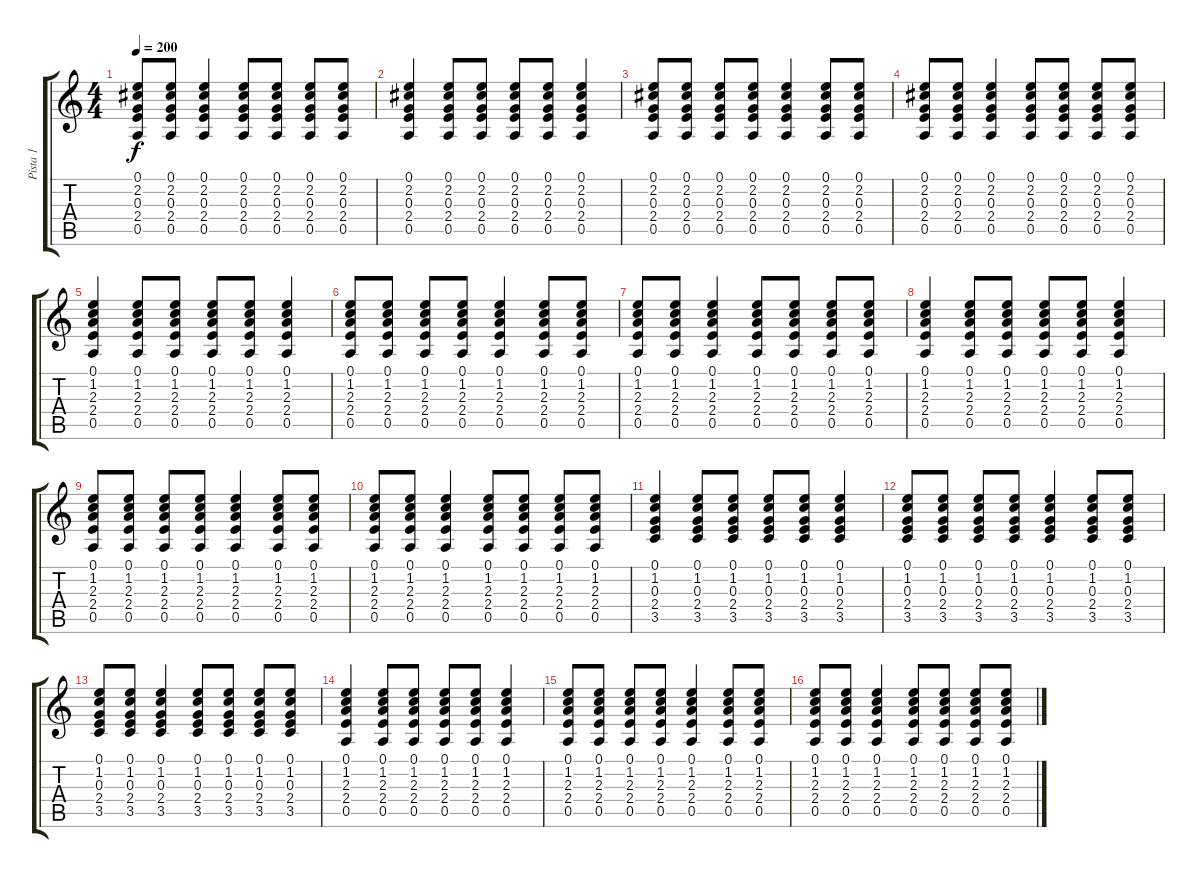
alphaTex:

\track ("Pista 1" "Pista 1") {instrument acousticguitarnylon}
\staff {score tabs}
\tuning (E4 B3 G3 D3 A2 E2) {hide}
\ts (4 4)
\tempo 200
\clef g2
\ks c
(0.1 2.2 0.3 2.4 0.5).8{dy f} (0.1 2.2 0.3 2.4 0.5).8 (0.1 2.2 0.3 2.4 0.5).4 (0.1 2.2 0.3 2.4 0.5).8 (0.1 2.2 0.3 2.4 0.5).8 (0.1 2.2 0.3 2.4 0.5).8 (0.1 2.2 0.3 2.4 0.5).8 |
(0.1 2.2 0.3 2.4 0.5).4 (0.1 2.2 0.3 2.4 0.5).8 (0.1 2.2 0.3 2.4 0.5).8 (0.1 2.2 0.3 2.4 0.5).8 (0.1 2.2 0.3 2.4 0.5).8 (0.1 2.2 0.3 2.4 0.5).4 |
(0.1 2.2 0.3 2.4 0.5).8 (0.1 2.2 0.3 2.4 0.5).8 (0.1 2.2 0.3 2.4 0.5).8 (0.1 2.2 0.3 2.4 0.5).8 (0.1 2.2 0.3 2.4 0.5).4 (0.1 2.2 0.3 2.4 0.5).8 (0.1 2.2 0.3 2.4 0.5).8 |
(0.1 2.2 0.3 2.4 0.5).8 (0.1 2.2 0.3 2.4 0.5).8 (0.1 2.2 0.3 2.4 0.5).4 (0.1 2.2 0.3 2.4 0.5).8 (0.1 2.2 0.3 2.4 0.5).8 (0.1 2.2 0.3 2.4 0.5).8 (0.1 2.2 0.3 2.4 0.5).8 |
(0.1 1.2 2.3 2.4 0.5).4 (0.1 1.2 2.3 2.4 0.5).8 (0.1 1.2 2.3 2.4 0.5).8 (0.1 1.2 2.3 2.4 0.5).8 (0.1 1.2 2.3 2.4 0.5).8 (0.1 1.2 2.3 2.4 0.5).4 |
(0.1 1.2 2.3 2.4 0.5).8 (0.1 1.2 2.3 2.4 0.5).8 (0.1 1.2 2.3 2.4 0.5).8 (0.1 1.2 2.3 2.4 0.5).8 (0.1 1.2 2.3 2.4 0.5).4 (0.1 1.2 2.3 2.4 0.5).8 (0.1 1.2 2.3 2.4 0.5).8 |
(0.1 1.2 2.3 2.4 0.5).8 (0.1 1.2 2.3 2.4 0.5).8 (0.1 1.2 2.3 2.4 0.5).4 (0.1 1.2 2.3 2.4 0.5).8 (0.1 1.2 2.3 2.4 0.5).8 (0.1 1.2 2.3 2.4 0.5).8 (0.1 1.2 2.3 2.4 0.5).8 |
(0.1 1.2 2.3 2.4 0.5).4 (0.1 1.2 2.3 2.4 0.5).8 (0.1 1.2 2.3 2.4 0.5).8 (0.1 1.2 2.3 2.4 0.5).8 (0.1 1.2 2.3 2.4 0.5).8 (0.1 1.2 2.3 2.4 0.5).4 |
(0.1 1.2 2.3 2.4 0.5).8 (0.1 1.2 2.3 2.4 0.5).8 (0.1 1.2 2.3 2.4 0.5).8 (0.1 1.2 2.3 2.4 0.5).8 (0.1 1.2 2.3 2.4 0.5).4 (0.1 1.2 2.3 2.4 0.5).8 (0.1 1.2 2.3 2.4 0.5).8 |
(0.1 1.2 2.3 2.4 0.5).8 (0.1 1.2 2.3 2.4 0.5).8 (0.1 1.2 2.3 2.4 0.5).4 (0.1 1.2 2.3 2.4 0.5).8 (0.1 1.2 2.3 2.4 0.5).8 (0.1 1.2 2.3 2.4 0.5).8 (0.1 1.2 2.3 2.4 0.5).8 |
(0.1 1.2 0.3 2.4 3.5).4 (0.1 1.2 0.3 2.4 3.5).8 (0.1 1.2 0.3 2.4 3.5).8 (0.1 1.2 0.3 2.4 3.5).8 (0.1 1.2 0.3 2.4 3.5).8 (0.1 1.2 0.3 2.4 3.5).4 |
(0.1 1.2 0.3 2.4 3.5).8 (0.1 1.2 0.3 2.4 3.5).8 (0.1 1.2 0.3 2.4 3.5).8 (0.1 1.2 0.3 2.4 3.5).8 (0.1 1.2 0.3 2.4 3.5).4 (0.1 1.2 0.3 2.4 3.5).8 (0.1 1.2 0.3 2.4 3.5).8 |
(0.1 1.2 0.3 2.4 3.5).8 (0.1 1.2 0.3 2.4 3.5).8 (0.1 1.2 0.3 2.4 3.5).4 (0.1 1.2 0.3 2.4 3.5).8 (0.1 1.2 0.3 2.4 3.5).8 (0.1 1.2 0.3 2.4 3.5).8 (0.1 1.2 0.3 2.4 3.5).8 |
(0.1 1.2 2.3 2.4 0.5).4 (0.1 1.2 2.3 2.4 0.5).8 (0.1 1.2 2.3 2.4 0.5).8 (0.1 1.2 2.3 2.4 0.5).8 (0.1 1.2 2.3 2.4 0.5).8 (0.1 1.2 2.3 2.4 0.5).4 |
(0.1 1.2 2.3 2.4 0.5).8 (0.1 1.2 2.3 2.4 0.5).8 (0.1 1.2 2.3 2.4 0.5).8 (0.1 1.2 2.3 2.4 0.5).8 (0.1 1.2 2.3 2.4 0.5).4 (0.1 1.2 2.3 2.4 0.5).8 (0.1 1.2 2.3 2.4 0.5).8 |
(0.1 1.2 2.3 2.4 0.5).8 (0.1 1.2 2.3 2.4 0.5).8 (0.1 1.2 2.3 2.4 0.5).4 (0.1 1.2 2.3 2.4 0.5).8 (0.1 1.2 2.3 2.4 0.5).8 (0.1 1.2 2.3 2.4 0.5).8 (0.1 1.2 2.3 2.4 0.5).8
